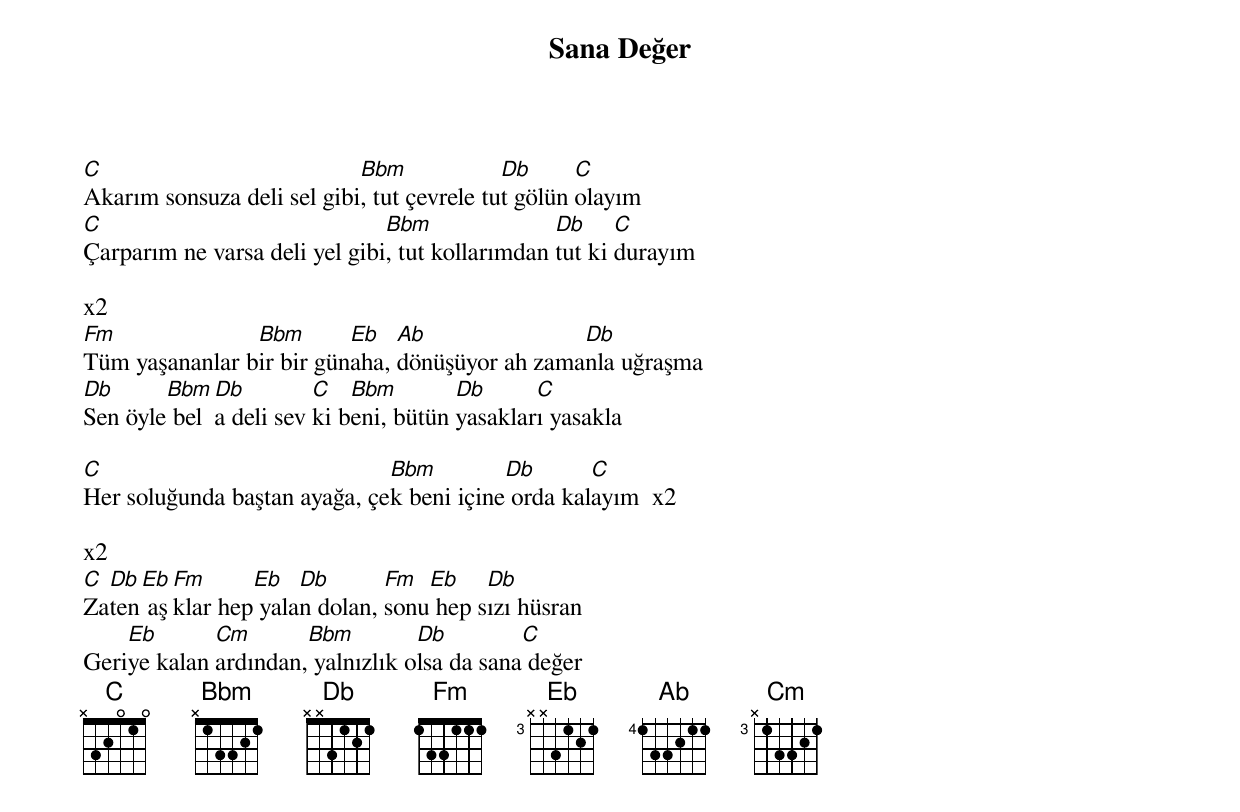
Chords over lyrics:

{title: Sana Değer}
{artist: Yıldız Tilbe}

C                           Bbm             Db      C
Akarım sonsuza deli sel gibi, tut çevrele tut gölün olayım
C                              Bbm               Db     C
Çarparım ne varsa deli yel gibi, tut kollarımdan tut ki durayım

x2
Fm              Bbm       Eb   Ab               Db
Tüm yaşananlar bir bir günaha, dönüşüyor ah zamanla uğraşma
Db      Bbm Db         C   Bbm        Db      C
Sen öyle bela deli sev ki beni, bütün yasakları yasakla

C                             Bbm         Db       C
Her soluğunda baştan ayağa, çek beni içine orda kalayım  x2

x2
C Db Eb Fm      Eb   Db       Fm  Eb    Db
Zaten aşklar hep yalan dolan, sonu hep sızı hüsran
    Eb       Cm       Bbm         Db         C
Geriye kalan ardından, yalnızlık olsa da sana değer
